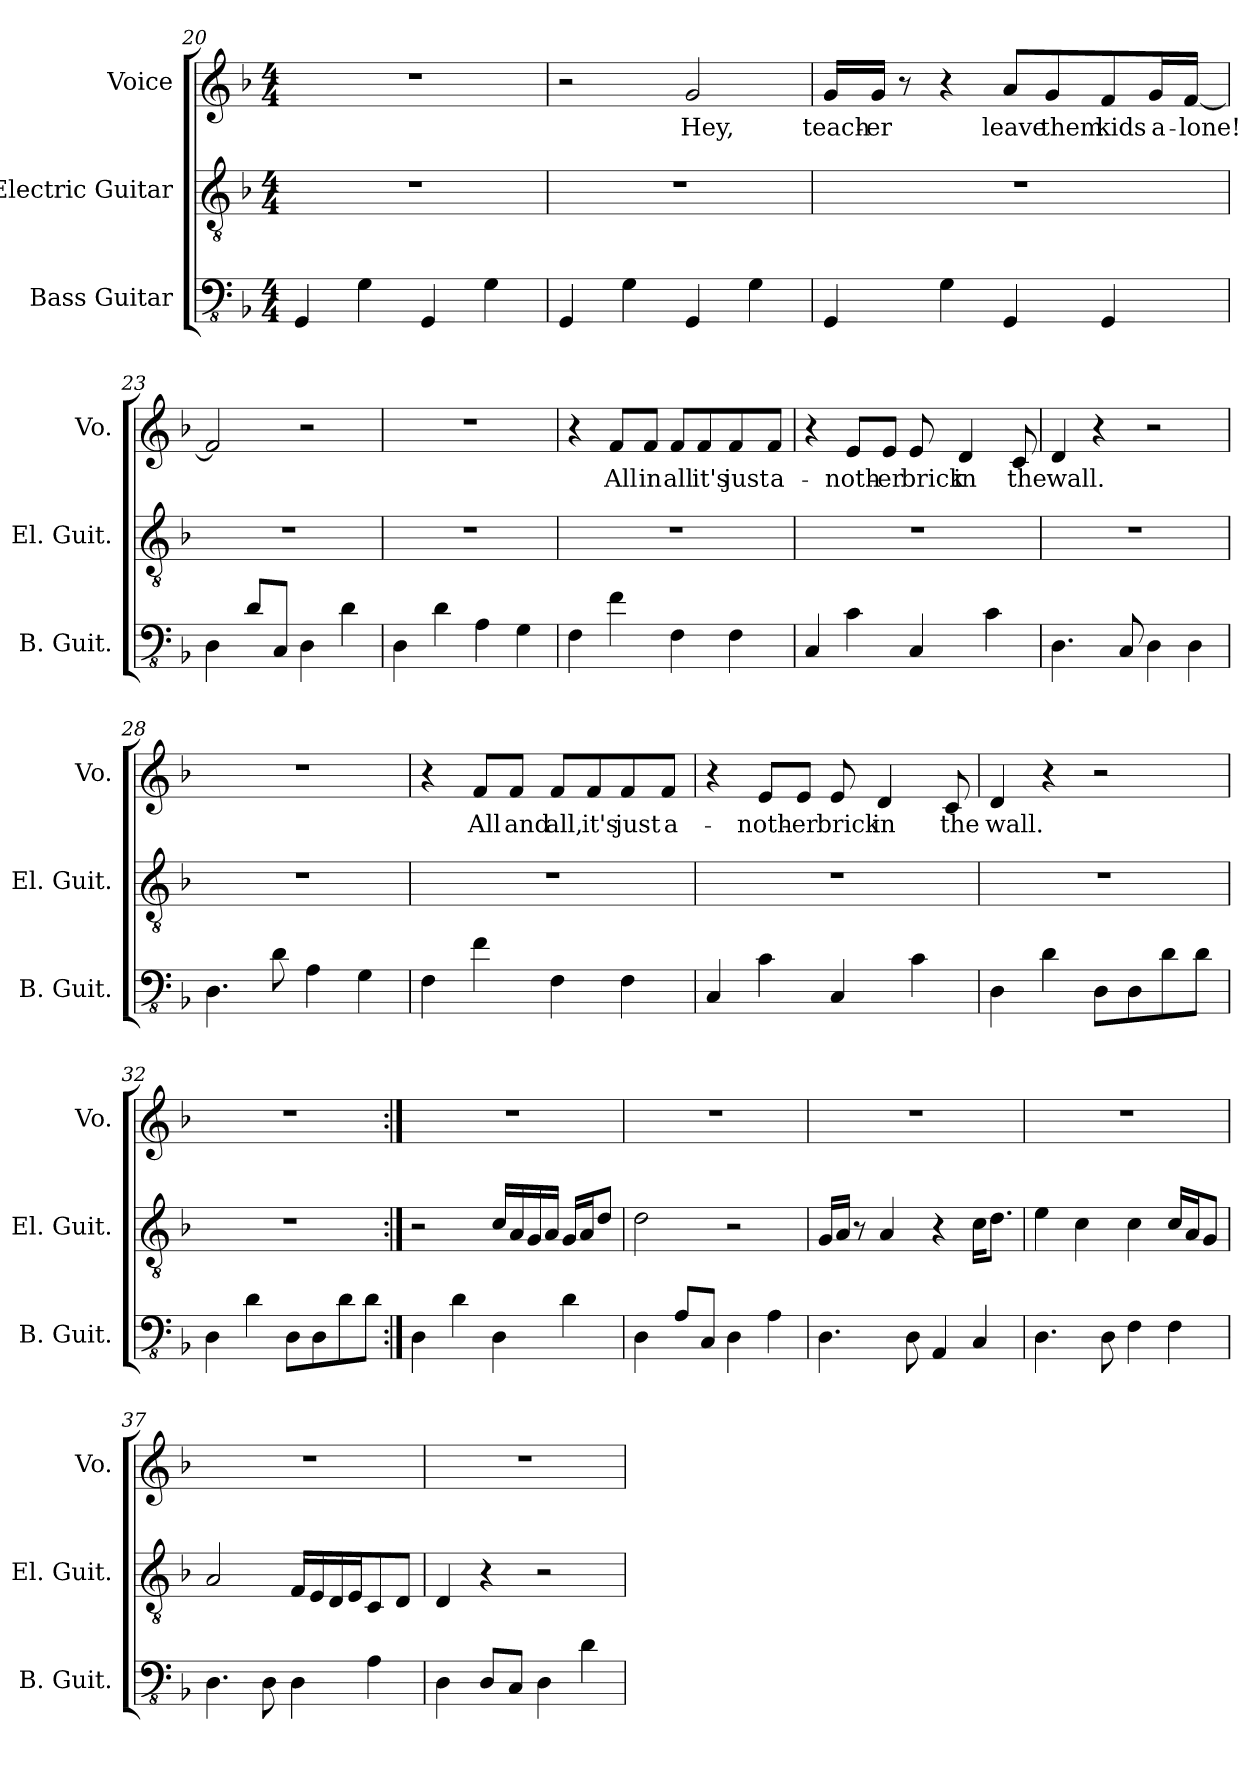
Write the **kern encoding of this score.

**kern	**kern	**kern	**text
*part3	*part2	*part1	*part1
*staff3	*staff2	*staff1	*staff1
*I"Bass Guitar	*I"Electric Guitar	*I"Voice	*
*I'B. Guit.	*I'El. Guit.	*I'Vo.	*
*clefFv4	*clefGv2	*clefG2	*
*k[b-]	*k[b-]	*k[b-]	*
*F:	*F:	*F:	*
*M4/4	*M4/4	*M4/4	*
=20	=20	=20	=20
4GGG/	1r	1r	.
4GG\	.	.	.
4GGG/	.	.	.
4GG\	.	.	.
=21	=21	=21	=21
4GGG/	1r	2r	.
4GG\	.	.	.
4GGG/	.	2g/	Hey,
4GG\	.	.	.
!!LO:PB:g=z
=22	=22	=22	=22
4GGG/	1r	16g/LL	teach-
.	.	16g/JJ	-er
.	.	8r	.
4GG\	.	4r	.
4GGG/	.	8a/L	leave
.	.	8g/	them
4GGG/	.	8f/	kids
.	.	16g/L	a-
.	.	[16f/JJ	-lone!
=23	=23	=23	=23
4DD\	1r	2f/]	.
8D/L	.	.	.
8CC/J	.	.	.
4DD\	.	2r	.
4D\	.	.	.
=24	=24	=24	=24
4DD\	1r	1r	.
4D\	.	.	.
4AA\	.	.	.
4GG\	.	.	.
!!LO:LB:g=z
=25	=25	=25	=25
4FF\	1r	4r	.
4F\	.	8f/L	All
.	.	8f/J	in
4FF\	.	8f/L	all
.	.	8f/	it's
4FF\	.	8f/	just
.	.	8f/J	a-
=26	=26	=26	=26
4CC/	1r	4r	.
4C\	.	8e/L	-noth-
.	.	8e/J	-er
4CC/	.	8e/	brick
.	.	4d/	in
4C\	.	.	.
.	.	8c/	the
=27	=27	=27	=27
4.DD\	1r	4d/	wall.
.	.	4r	.
8CC/	.	.	.
4DD\	.	2r	.
4DD\	.	.	.
=28	=28	=28	=28
4.DD\	1r	1r	.
8D\	.	.	.
4AA\	.	.	.
4GG\	.	.	.
!!LO:LB:g=z
=29	=29	=29	=29
4FF\	1r	4r	.
4F\	.	8f/L	All
.	.	8f/J	and
4FF\	.	8f/L	all,
.	.	8f/	it's
4FF\	.	8f/	just
.	.	8f/J	a-
=30	=30	=30	=30
4CC/	1r	4r	.
4C\	.	8e/L	-noth-
.	.	8e/J	-er
4CC/	.	8e/	brick
.	.	4d/	in
4C\	.	.	.
.	.	8c/	the
=31	=31	=31	=31
4DD\	1r	4d/	wall.
4D\	.	4r	.
8DD\L	.	2r	.
8DD\	.	.	.
8D\	.	.	.
8D\J	.	.	.
!!LO:LB:g=z
=32	=32	=32	=32
4DD\	1r	1r	.
4D\	.	.	.
8DD\L	.	.	.
8DD\	.	.	.
8D\	.	.	.
8D\J	.	.	.
=33:|!	=33:|!	=33:|!	=33:|!
4DD\	2r	1r	.
4D\	.	.	.
4DD\	16c/LL	.	.
.	16A/	.	.
.	16G/	.	.
.	16A/JJ	.	.
4D\	16G/LL	.	.
.	16A/J	.	.
.	8d/J	.	.
=34	=34	=34	=34
4DD\	2d\	1r	.
8AA/L	.	.	.
8CC/J	.	.	.
4DD\	2r	.	.
4AA\	.	.	.
=35	=35	=35	=35
4.DD\	16G/LL	1r	.
.	16A/JJ	.	.
.	8r	.	.
.	4A/	.	.
8DD\	.	.	.
4AAA/	4r	.	.
4CC/	16c\KL	.	.
.	8.d\J	.	.
=36	=36	=36	=36
4.DD\	4e\	1r	.
.	4c\	.	.
8DD\	.	.	.
4FF\	4c\	.	.
4FF\	16c/LL	.	.
.	16A/J	.	.
.	8G/J	.	.
!!LO:LB:g=z
=37	=37	=37	=37
4.DD\	2A/	1r	.
8DD\	.	.	.
4DD\	16F/LL	.	.
.	16E/	.	.
.	16D/	.	.
.	16E/J	.	.
4AA\	8C/	.	.
.	8D/J	.	.
=38	=38	=38	=38
4DD\	4D/	1r	.
8DD/L	4r	.	.
8CC/J	.	.	.
4DD\	2r	.	.
4D\	.	.	.
=	=	=	=
*-	*-	*-	*-
